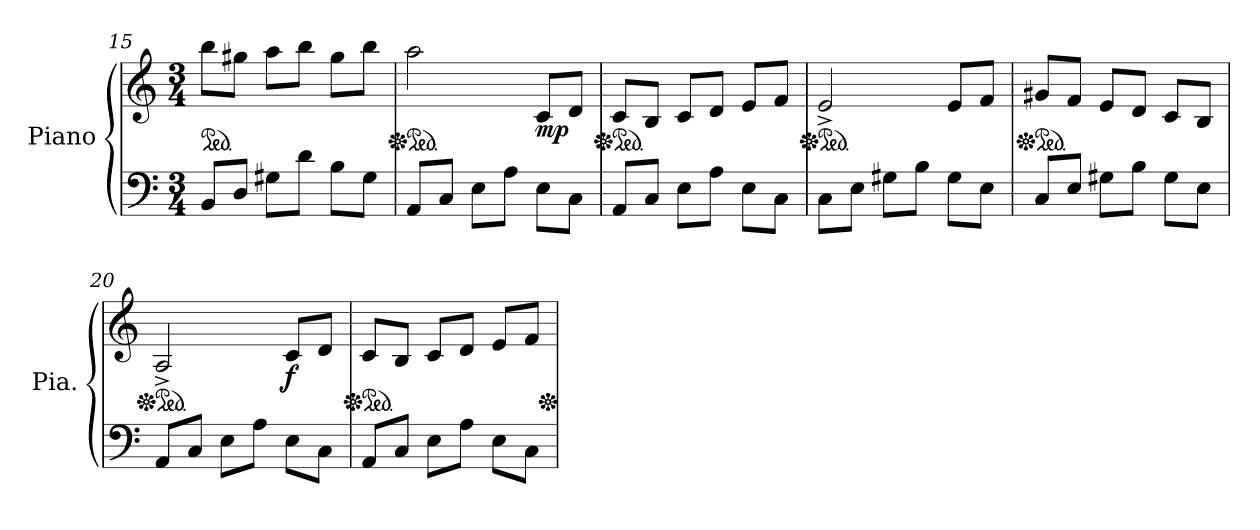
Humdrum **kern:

**kern	**kern	**dynam
*part1	*part1	*part1
*staff2	*staff1	*staff1/2
*I"Piano	*	*
*I'Pia.	*	*
*clefF4	*clefG2	*
*k[]	*k[]	*
*M3/4	*M3/4	*
*	*ped	*
=15	=15	=15
8BB/L	8bb\L	.
8D/J	8gg#X\J	.
8G#X\L	8aa\L	.
8d\J	8bb\J	.
8B\L	8gg#\L	.
8G#\J	8bb\J	.
=16	=16	=16
*	*Xped	*
*	*ped	*
8AA/L	2aa\	.
8C/J	.	.
8E\L	.	.
8A\J	.	.
!	!	!LO:DY:b
8E\L	8c/L	mp
8C\J	8d/J	.
=17	=17	=17
*	*Xped	*
*	*ped	*
8AA/L	8c/L	.
8C/J	8B/J	.
8E\L	8c/L	.
8A\J	8d/J	.
8E\L	8e/L	.
8C\J	8f/J	.
!!LO:LB:g=z
=18	=18	=18
*	*Xped	*
*	*ped	*
8C\L	2e^/	.
8E\J	.	.
8G#X\L	.	.
8B\J	.	.
8G#\L	8e/L	.
8E\J	8f/J	.
=19	=19	=19
*	*Xped	*
*	*ped	*
8C/L	8g#X/L	.
8E/J	8f/J	.
8G#X\L	8e/L	.
8B\J	8d/J	.
8G#\L	8c/L	.
8E\J	8B/J	.
=20	=20	=20
*	*Xped	*
*	*ped	*
8AA/L	2A^/	.
8C/J	.	.
8E\L	.	.
8A\J	.	.
!	!	!LO:DY:b
8E\L	8c/L	f
8C\J	8d/J	.
=21	=21	=21
*	*Xped	*
*	*ped	*
8AA/L	8c/L	.
8C/J	8B/J	.
8E\L	8c/L	.
8A\J	8d/J	.
8E\L	8e/L	.
8C\J	8f/J	.
*	*Xped	*
=	=	=
*-	*-	*-
